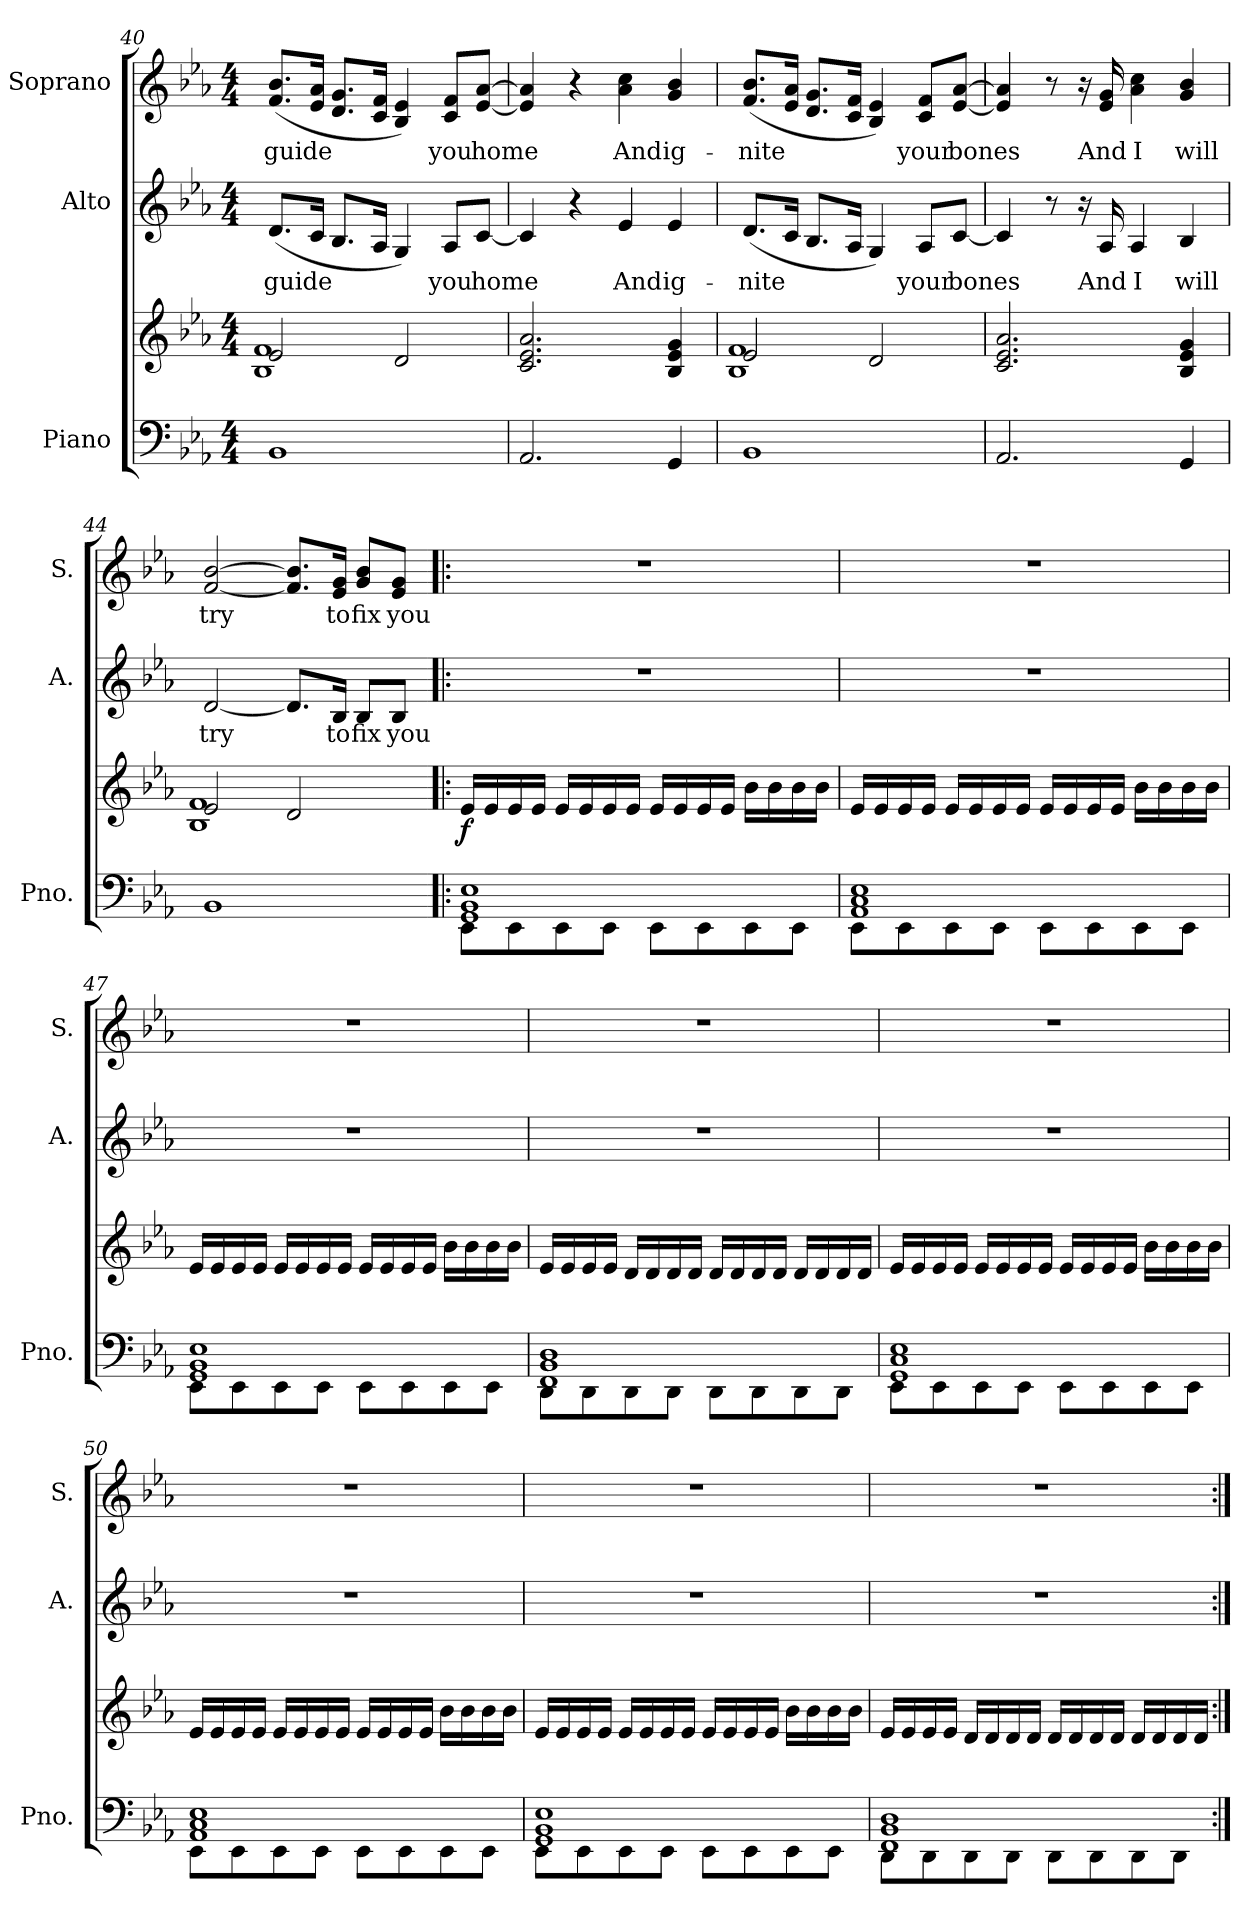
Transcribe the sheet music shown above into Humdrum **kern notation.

**kern	**kern	**dynam	**kern	**text	**kern	**text
*part3	*part3	*part3	*part2	*part2	*part1	*part1
*staff4	*staff3	*staff3/4	*staff2	*staff2	*staff1	*staff1
*I"Piano	*	*	*I"Alto	*	*I"Soprano	*
*I'Pno.	*	*	*I'A.	*	*I'S.	*
*clefF4	*clefG2	*	*clefG2	*	*clefG2	*
*k[b-e-a-]	*k[b-e-a-]	*	*k[b-e-a-]	*	*k[b-e-a-]	*
*M4/4	*M4/4	*	*M4/4	*	*M4/4	*
=40	=40	=40	=40	=40	=40	=40
*	*^	*	*	*	*	*
1BB-	2e-/	1B- 1f	.	(8.d/L	guide	(8.f/ 8.b-/L	guide
.	.	.	.	16c/Jk	.	16e-/ 16a-/Jk	.
.	.	.	.	8.B-/L	.	8.d/ 8.g/L	.
.	.	.	.	16A-/Jk	.	16c/ 16f/Jk	.
.	2d/	.	.	4G/)	.	4B-/ 4e-/)	.
.	.	.	.	8A-/L	you	8c/ 8f/L	you
.	.	.	.	[8c/J	home	[8e-/ [8a-/J	home
*	*v	*v	*	*	*	*	*
=41	=41	=41	=41	=41	=41	=41
2.AA-/	2.c/ 2.e-/ 2.a-/	.	4c/]	.	4e-/] 4a-/]	.
.	.	.	4r	.	4r	.
.	.	.	4e-/	And	4a-\ 4cc\	And
4GG/	4B-/ 4e-/ 4g/	.	4e-/	ig-	4g/ 4b-/	ig-
!!LO:LB:g=z
=42	=42	=42	=42	=42	=42	=42
*	*^	*	*	*	*	*
1BB-	2e-/	1B- 1f	.	(8.d/L	-nite	(8.f/ 8.b-/L	-nite
.	.	.	.	16c/Jk	.	16e-/ 16a-/Jk	.
.	.	.	.	8.B-/L	.	8.d/ 8.g/L	.
.	.	.	.	16A-/Jk	.	16c/ 16f/Jk	.
.	2d/	.	.	4G/)	.	4B-/ 4e-/)	.
.	.	.	.	8A-/L	your	8c/ 8f/L	your
.	.	.	.	[8c/J	bones	[8e-/ [8a-/J	bones
*	*v	*v	*	*	*	*	*
=43	=43	=43	=43	=43	=43	=43
2.AA-/	2.c/ 2.e-/ 2.a-/	.	4c/]	.	4e-/] 4a-/]	.
.	.	.	8r	.	8r	.
.	.	.	16r	.	16r	.
.	.	.	16A-/	And	16e-/ 16g/	And
.	.	.	4A-/	I	4a-\ 4cc\	I
4GG/	4B-/ 4e-/ 4g/	.	4B-/	will	4g/ 4b-/	will
=44	=44	=44	=44	=44	=44	=44
*	*^	*	*	*	*	*
1BB-	2e-/	1B- 1f	.	[2d/	try	[2f/ [2b-/	try
.	2d/	.	.	8.d/L]	.	8.f/] 8.b-/]L	.
.	.	.	.	16B-/Jk	to	16e-/ 16g/Jk	to
.	.	.	.	8B-/L	fix	8g/ 8b-/L	fix
.	.	.	.	8B-/J	you	8e-/ 8g/J	you
*	*v	*v	*	*	*	*	*
!!LO:PB:g=z
=45!|:	=45!|:	=45!|:	=45!|:	=45!|:	=45!|:	=45!|:
*^	*	*	*	*	*	*
!	!	!	!LO:DY:b	!	!	!	!
1GG 1BB- 1E-	8EE-\L	16e-/LL	f	1r	.	1r	.
.	.	16e-/	.	.	.	.	.
.	8EE-\	16e-/	.	.	.	.	.
.	.	16e-/JJ	.	.	.	.	.
.	8EE-\	16e-/LL	.	.	.	.	.
.	.	16e-/	.	.	.	.	.
.	8EE-\J	16e-/	.	.	.	.	.
.	.	16e-/JJ	.	.	.	.	.
.	8EE-\L	16e-/LL	.	.	.	.	.
.	.	16e-/	.	.	.	.	.
.	8EE-\	16e-/	.	.	.	.	.
.	.	16e-/JJ	.	.	.	.	.
.	8EE-\	16b-\LL	.	.	.	.	.
.	.	16b-\	.	.	.	.	.
.	8EE-\J	16b-\	.	.	.	.	.
.	.	16b-\JJ	.	.	.	.	.
=46	=46	=46	=46	=46	=46	=46	=46
1AA- 1C 1E-	8EE-\L	16e-/LL	.	1r	.	1r	.
.	.	16e-/	.	.	.	.	.
.	8EE-\	16e-/	.	.	.	.	.
.	.	16e-/JJ	.	.	.	.	.
.	8EE-\	16e-/LL	.	.	.	.	.
.	.	16e-/	.	.	.	.	.
.	8EE-\J	16e-/	.	.	.	.	.
.	.	16e-/JJ	.	.	.	.	.
.	8EE-\L	16e-/LL	.	.	.	.	.
.	.	16e-/	.	.	.	.	.
.	8EE-\	16e-/	.	.	.	.	.
.	.	16e-/JJ	.	.	.	.	.
.	8EE-\	16b-\LL	.	.	.	.	.
.	.	16b-\	.	.	.	.	.
.	8EE-\J	16b-\	.	.	.	.	.
.	.	16b-\JJ	.	.	.	.	.
!!LO:LB:g=z
=47	=47	=47	=47	=47	=47	=47	=47
1GG 1BB- 1E-	8EE-\L	16e-/LL	.	1r	.	1r	.
.	.	16e-/	.	.	.	.	.
.	8EE-\	16e-/	.	.	.	.	.
.	.	16e-/JJ	.	.	.	.	.
.	8EE-\	16e-/LL	.	.	.	.	.
.	.	16e-/	.	.	.	.	.
.	8EE-\J	16e-/	.	.	.	.	.
.	.	16e-/JJ	.	.	.	.	.
.	8EE-\L	16e-/LL	.	.	.	.	.
.	.	16e-/	.	.	.	.	.
.	8EE-\	16e-/	.	.	.	.	.
.	.	16e-/JJ	.	.	.	.	.
.	8EE-\	16b-\LL	.	.	.	.	.
.	.	16b-\	.	.	.	.	.
.	8EE-\J	16b-\	.	.	.	.	.
.	.	16b-\JJ	.	.	.	.	.
=48	=48	=48	=48	=48	=48	=48	=48
1FF 1BB- 1D	8DD\L	16e-/LL	.	1r	.	1r	.
.	.	16e-/	.	.	.	.	.
.	8DD\	16e-/	.	.	.	.	.
.	.	16e-/JJ	.	.	.	.	.
.	8DD\	16d/LL	.	.	.	.	.
.	.	16d/	.	.	.	.	.
.	8DD\J	16d/	.	.	.	.	.
.	.	16d/JJ	.	.	.	.	.
.	8DD\L	16d/LL	.	.	.	.	.
.	.	16d/	.	.	.	.	.
.	8DD\	16d/	.	.	.	.	.
.	.	16d/JJ	.	.	.	.	.
.	8DD\	16d/LL	.	.	.	.	.
.	.	16d/	.	.	.	.	.
.	8DD\J	16d/	.	.	.	.	.
.	.	16d/JJ	.	.	.	.	.
!!LO:LB:g=z
=49	=49	=49	=49	=49	=49	=49	=49
1GG 1C 1E-	8EE-\L	16e-/LL	.	1r	.	1r	.
.	.	16e-/	.	.	.	.	.
.	8EE-\	16e-/	.	.	.	.	.
.	.	16e-/JJ	.	.	.	.	.
.	8EE-\	16e-/LL	.	.	.	.	.
.	.	16e-/	.	.	.	.	.
.	8EE-\J	16e-/	.	.	.	.	.
.	.	16e-/JJ	.	.	.	.	.
.	8EE-\L	16e-/LL	.	.	.	.	.
.	.	16e-/	.	.	.	.	.
.	8EE-\	16e-/	.	.	.	.	.
.	.	16e-/JJ	.	.	.	.	.
.	8EE-\	16b-\LL	.	.	.	.	.
.	.	16b-\	.	.	.	.	.
.	8EE-\J	16b-\	.	.	.	.	.
.	.	16b-\JJ	.	.	.	.	.
=50	=50	=50	=50	=50	=50	=50	=50
1AA- 1C 1E-	8EE-\L	16e-/LL	.	1r	.	1r	.
.	.	16e-/	.	.	.	.	.
.	8EE-\	16e-/	.	.	.	.	.
.	.	16e-/JJ	.	.	.	.	.
.	8EE-\	16e-/LL	.	.	.	.	.
.	.	16e-/	.	.	.	.	.
.	8EE-\J	16e-/	.	.	.	.	.
.	.	16e-/JJ	.	.	.	.	.
.	8EE-\L	16e-/LL	.	.	.	.	.
.	.	16e-/	.	.	.	.	.
.	8EE-\	16e-/	.	.	.	.	.
.	.	16e-/JJ	.	.	.	.	.
.	8EE-\	16b-\LL	.	.	.	.	.
.	.	16b-\	.	.	.	.	.
.	8EE-\J	16b-\	.	.	.	.	.
.	.	16b-\JJ	.	.	.	.	.
!!LO:PB:g=z
=51	=51	=51	=51	=51	=51	=51	=51
1GG 1BB- 1E-	8EE-\L	16e-/LL	.	1r	.	1r	.
.	.	16e-/	.	.	.	.	.
.	8EE-\	16e-/	.	.	.	.	.
.	.	16e-/JJ	.	.	.	.	.
.	8EE-\	16e-/LL	.	.	.	.	.
.	.	16e-/	.	.	.	.	.
.	8EE-\J	16e-/	.	.	.	.	.
.	.	16e-/JJ	.	.	.	.	.
.	8EE-\L	16e-/LL	.	.	.	.	.
.	.	16e-/	.	.	.	.	.
.	8EE-\	16e-/	.	.	.	.	.
.	.	16e-/JJ	.	.	.	.	.
.	8EE-\	16b-\LL	.	.	.	.	.
.	.	16b-\	.	.	.	.	.
.	8EE-\J	16b-\	.	.	.	.	.
.	.	16b-\JJ	.	.	.	.	.
=52	=52	=52	=52	=52	=52	=52	=52
1FF 1BB- 1D	8DD\L	16e-/LL	.	1r	.	1r	.
.	.	16e-/	.	.	.	.	.
.	8DD\	16e-/	.	.	.	.	.
.	.	16e-/JJ	.	.	.	.	.
.	8DD\	16d/LL	.	.	.	.	.
.	.	16d/	.	.	.	.	.
.	8DD\J	16d/	.	.	.	.	.
.	.	16d/JJ	.	.	.	.	.
.	8DD\L	16d/LL	.	.	.	.	.
.	.	16d/	.	.	.	.	.
.	8DD\	16d/	.	.	.	.	.
.	.	16d/JJ	.	.	.	.	.
.	8DD\	16d/LL	.	.	.	.	.
.	.	16d/	.	.	.	.	.
.	8DD\J	16d/	.	.	.	.	.
.	.	16d/JJ	.	.	.	.	.
*v	*v	*	*	*	*	*	*
=:|!	=:|!	=:|!	=:|!	=:|!	=:|!	=:|!
*-	*-	*-	*-	*-	*-	*-
